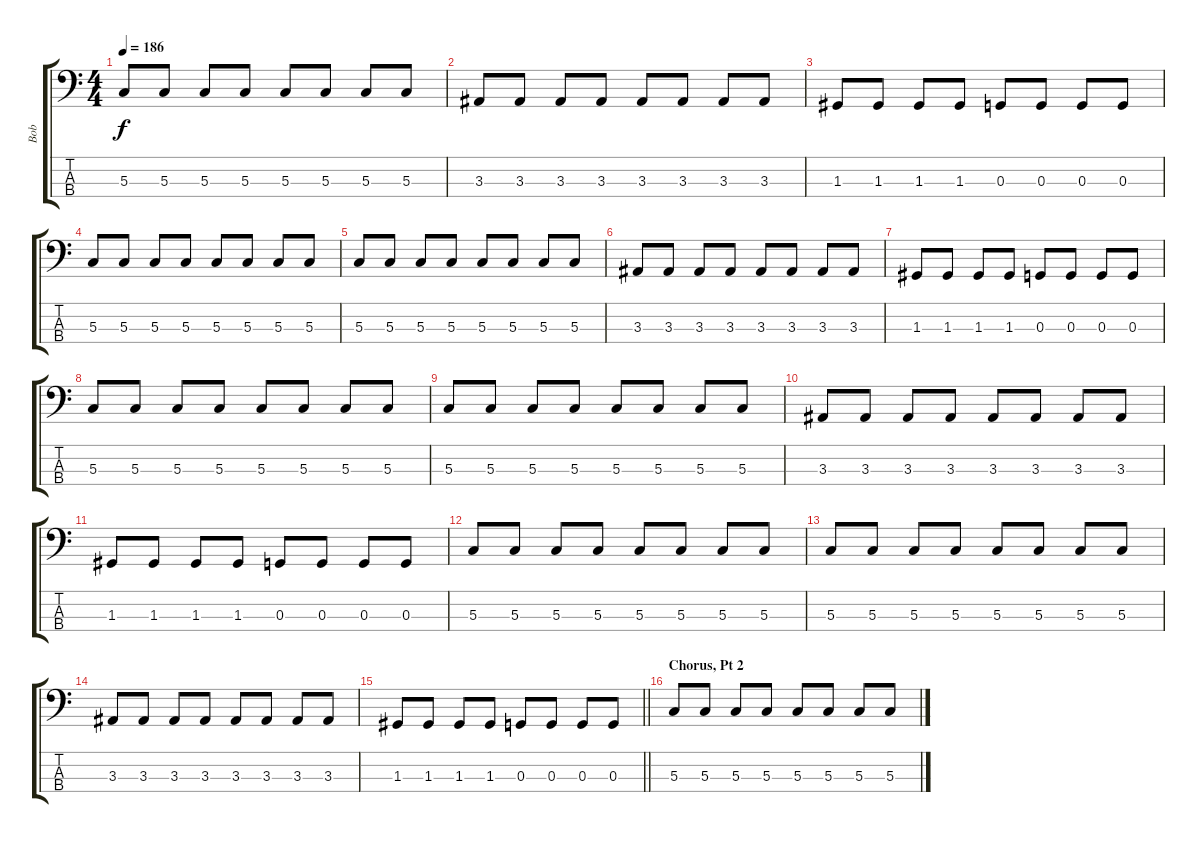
\track ("Bob" "Bob") {instrument electricbassfinger}
\staff {score tabs}
\tuning (F2 C2 G1 C1) {hide}
\ts (4 4)
\tempo 186
\clef f4
\ks c
5.3.8{dy f} 5.3.8 5.3.8 5.3.8 5.3.8 5.3.8 5.3.8 5.3.8 |
3.3.8 3.3.8 3.3.8 3.3.8 3.3.8 3.3.8 3.3.8 3.3.8 |
1.3.8 1.3.8 1.3.8 1.3.8 0.3.8 0.3.8 0.3.8 0.3.8 |
5.3.8 5.3.8 5.3.8 5.3.8 5.3.8 5.3.8 5.3.8 5.3.8 |
5.3.8 5.3.8 5.3.8 5.3.8 5.3.8 5.3.8 5.3.8 5.3.8 |
3.3.8 3.3.8 3.3.8 3.3.8 3.3.8 3.3.8 3.3.8 3.3.8 |
1.3.8 1.3.8 1.3.8 1.3.8 0.3.8 0.3.8 0.3.8 0.3.8 |
5.3.8 5.3.8 5.3.8 5.3.8 5.3.8 5.3.8 5.3.8 5.3.8 |
5.3.8 5.3.8 5.3.8 5.3.8 5.3.8 5.3.8 5.3.8 5.3.8 |
3.3.8 3.3.8 3.3.8 3.3.8 3.3.8 3.3.8 3.3.8 3.3.8 |
1.3.8 1.3.8 1.3.8 1.3.8 0.3.8 0.3.8 0.3.8 0.3.8 |
5.3.8 5.3.8 5.3.8 5.3.8 5.3.8 5.3.8 5.3.8 5.3.8 |
5.3.8 5.3.8 5.3.8 5.3.8 5.3.8 5.3.8 5.3.8 5.3.8 |
3.3.8 3.3.8 3.3.8 3.3.8 3.3.8 3.3.8 3.3.8 3.3.8 |
\barLineRight lightlight
1.3.8 1.3.8 1.3.8 1.3.8 0.3.8 0.3.8 0.3.8 0.3.8 |
\section ("" "Chorus, Pt 2")
5.3.8 5.3.8 5.3.8 5.3.8 5.3.8 5.3.8 5.3.8 5.3.8
